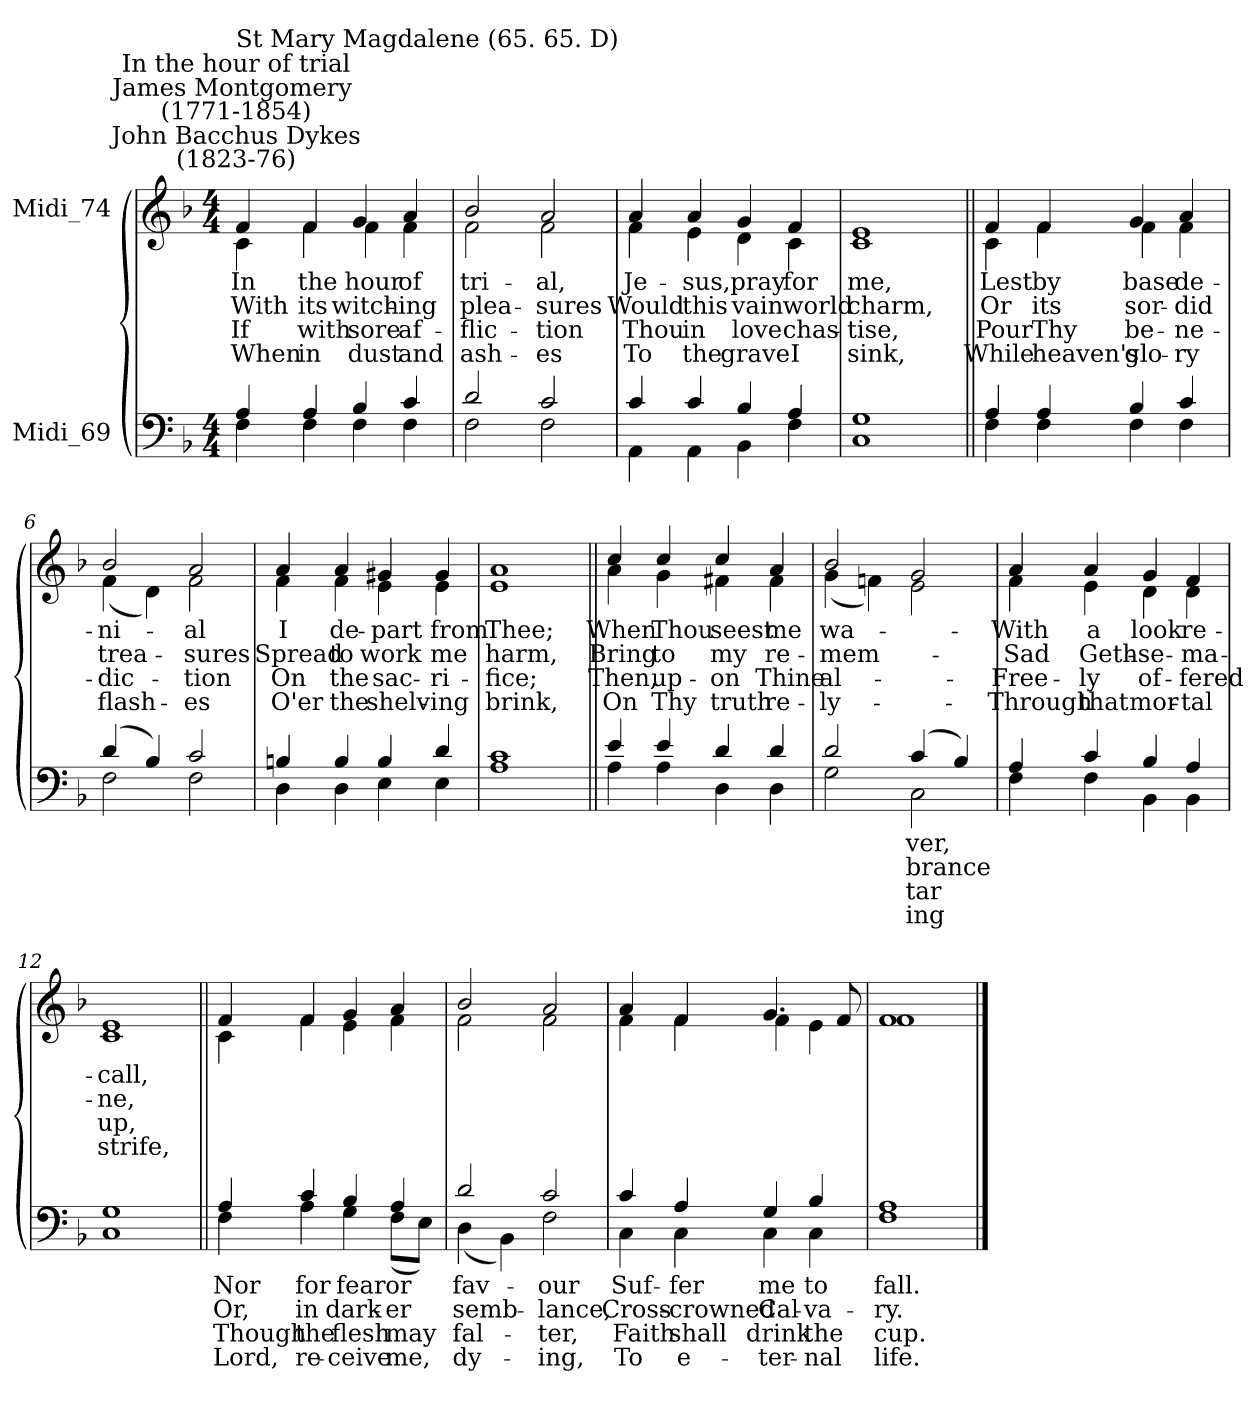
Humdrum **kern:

**kern	**text	**text	**text	**text	**kern	**text	**text	**text	**text
*part2	*part2	*part2	*part2	*part2	*part1	*part1	*part1	*part1	*part1
*staff2	*staff2	*staff2	*staff2	*staff2	*staff1	*staff1	*staff1	*staff1	*staff1
*I"Midi_69	*	*	*	*	*I"Midi_74	*	*	*	*
*clefF4	*	*	*	*	*clefG2	*	*	*	*
*k[b-]	*	*	*	*	*k[b-]	*	*	*	*
*F:	*	*	*	*	*F:	*	*	*	*
*M4/4	*	*	*	*	*M4/4	*	*	*	*
=1	=1	=1	=1	=1	=1	=1	=1	=1	=1
*^	*	*	*	*	*^	*	*	*	*
!	!	!	!	!	!	!LO:TX:a:cj:t=John Bacchus Dykes\n(1823-76)	!	!	!	!	!
!	!	!	!	!	!	!LO:TX:a:cj:t=James Montgomery \n(1771-1854)	!	!	!	!	!
!	!	!	!	!	!	!LO:TX:a:cj:t=In the hour of trial	!	!	!	!	!
!	!	!	!	!	!	!LO:TX:a:t=St Mary Magdalene (65. 65. D)	!	!	!	!	!
!	!	!	!	!	!	!	!	!LO:LY:b	!LO:LY:b	!LO:LY:b	!LO:LY:b
4A/	4F\	.	.	.	.	4f/	4c\	In	With	If	When
!	!	!	!	!	!	!	!	!LO:LY:b	!LO:LY:b	!LO:LY:b	!LO:LY:b
4A/	4F\	.	.	.	.	4f/	4f\	the	its	with	in
!	!	!	!	!	!	!	!	!LO:LY:b	!LO:LY:b	!LO:LY:b	!LO:LY:b
4B-/	4F\	.	.	.	.	4g/	4f\	hour	witch-	-sore	dust
!	!	!	!	!	!	!	!	!LO:LY:b	!LO:LY:b	!LO:LY:b	!LO:LY:b
4c/	4F\	.	.	.	.	4a/	4f\	of	ing	af-	-and
=2	=2	=2	=2	=2	=2	=2	=2	=2	=2	=2	=2
!	!	!	!	!	!	!	!	!LO:LY:b	!LO:LY:b	!LO:LY:b	!LO:LY:b
2d/	2F\	.	.	.	.	2b-/	2f\	tri-	-plea-	-flic-	-ash-
!	!	!	!	!	!	!	!	!LO:LY:b	!LO:LY:b	!LO:LY:b	!LO:LY:b
2c/	2F\	.	.	.	.	2a/	2f\	-al,	sures	tion	es
=3	=3	=3	=3	=3	=3	=3	=3	=3	=3	=3	=3
!	!	!	!	!	!	!	!	!LO:LY:b	!LO:LY:b	!LO:LY:b	!LO:LY:b
4c/	4AA\	.	.	.	.	4a/	4f\	Je-	-Would	Thou	To
!	!	!	!	!	!	!	!	!LO:LY:b	!LO:LY:b	!LO:LY:b	!LO:LY:b
4c/	4AA\	.	.	.	.	4a/	4e\	sus,	this	in	the
!	!	!	!	!	!	!	!	!LO:LY:b	!LO:LY:b	!LO:LY:b	!LO:LY:b
4B-/	4BB-\	.	.	.	.	4g/	4d\	pray	vain	love	grave
!	!	!	!	!	!	!	!	!LO:LY:b	!LO:LY:b	!LO:LY:b	!LO:LY:b
4A/	4F\	.	.	.	.	4f/	4c\	for	world	chas-	-I
=4	=4	=4	=4	=4	=4	=4	=4	=4	=4	=4	=4
!	!	!	!	!	!	!	!	!LO:LY:b	!LO:LY:b	!LO:LY:b	!LO:LY:b
1G/	1C\	.	.	.	.	1e/	1c\	me,	charm,	tise,	sink,
=5||	=5||	=5||	=5||	=5||	=5||	=5||	=5||	=5||	=5||	=5||	=5||
!	!	!	!	!	!	!	!	!LO:LY:b	!LO:LY:b	!LO:LY:b	!LO:LY:b
4A/	4F\	.	.	.	.	4f/	4c\	Lest	Or	Pour	While
!	!	!	!	!	!	!	!	!LO:LY:b	!LO:LY:b	!LO:LY:b	!LO:LY:b
4A/	4F\	.	.	.	.	4f/	4f\	by	its	Thy	heaven's
!	!	!	!	!	!	!	!	!LO:LY:b	!LO:LY:b	!LO:LY:b	!LO:LY:b
4B-/	4F\	.	.	.	.	4g/	4f\	base	sor-	-be-	-glo-
!	!	!	!	!	!	!	!	!LO:LY:b	!LO:LY:b	!LO:LY:b	!LO:LY:b
4c/	4F\	.	.	.	.	4a/	4f\	-de-	-did	ne-	-ry
!!LO:LB:g=z	!!
=6	=6	=6	=6	=6	=6	=6	=6	=6	=6	=6	=6
!	!	!	!	!	!	!	!	!LO:LY:b	!LO:LY:b	!LO:LY:b	!LO:LY:b
(>4d/	2F\	.	.	.	.	2b-/	(<4f\	ni-	trea-	dic-	flash-
4B-/)	.	.	.	.	.	.	4d\)	.	.	.	.
!	!	!	!	!	!	!	!	!LO:LY:b	!LO:LY:b	!LO:LY:b	!LO:LY:b
2c/	2F\	.	.	.	.	2a/	2f\	al	sures	tion	es
=7	=7	=7	=7	=7	=7	=7	=7	=7	=7	=7	=7
!	!	!	!	!	!	!	!	!LO:LY:b	!LO:LY:b	!LO:LY:b	!LO:LY:b
4Bn/	4D\	.	.	.	.	4a/	4f\	I	Spread	On	O'er
!	!	!	!	!	!	!	!	!LO:LY:b	!LO:LY:b	!LO:LY:b	!LO:LY:b
4B/	4D\	.	.	.	.	4a/	4f\	de-	-to	the	the
!	!	!	!	!	!	!	!	!LO:LY:b	!LO:LY:b	!LO:LY:b	!LO:LY:b
4B/	4E\	.	.	.	.	4g#X/	4e\	part	work	sac-	-shelv-
!	!	!	!	!	!	!	!	!LO:LY:b	!LO:LY:b	!LO:LY:b	!LO:LY:b
4d/	4E\	.	.	.	.	4g#/	4e\	-from	me	ri-	-ing
=8	=8	=8	=8	=8	=8	=8	=8	=8	=8	=8	=8
!	!	!	!	!	!	!	!	!LO:LY:b	!LO:LY:b	!LO:LY:b	!LO:LY:b
1c/	1A\	.	.	.	.	1a/	1e\	Thee;	harm,	fice;	brink,
=9||	=9||	=9||	=9||	=9||	=9||	=9||	=9||	=9||	=9||	=9||	=9||
!	!	!	!	!	!	!	!	!LO:LY:b	!LO:LY:b	!LO:LY:b	!LO:LY:b
4e/	4A\	.	.	.	.	4cc/	4a\	When	Bring	Then,	On
!	!	!	!	!	!	!	!	!LO:LY:b	!LO:LY:b	!LO:LY:b	!LO:LY:b
4e/	4A\	.	.	.	.	4cc/	4g\	Thou	to	up-	-Thy
!	!	!	!	!	!	!	!	!LO:LY:b	!LO:LY:b	!LO:LY:b	!LO:LY:b
4d/	4D\	.	.	.	.	4cc/	4f#X\	seest	my	on	truth
!	!	!	!	!	!	!	!	!LO:LY:b	!LO:LY:b	!LO:LY:b	!LO:LY:b
4d/	4D\	.	.	.	.	4a/	4f#\	me	re-	-Thine	re-
=10	=10	=10	=10	=10	=10	=10	=10	=10	=10	=10	=10
!	!	!	!	!	!	!	!	!LO:LY:b	!LO:LY:b	!LO:LY:b	!LO:LY:b
2d/	2G\	.	.	.	.	2b-/	(<4g\	-wa-	mem-	al-	ly-
.	.	.	.	.	.	.	4fn\)	.	.	.	.
!	!	!LO:LY:a	!LO:LY:a	!LO:LY:a	!LO:LY:a	!	!	!	!	!	!
(>4c/	2C\	ver,	brance	tar	ing	2g/	2e\	.	.	.	.
4B-/)	.	.	.	.	.	.	.	.	.	.	.
!!LO:LB:g=z	!!
=11	=11	=11	=11	=11	=11	=11	=11	=11	=11	=11	=11
!	!	!	!	!	!	!	!	!LO:LY:b	!LO:LY:b	!LO:LY:b	!LO:LY:b
4A/	4F\	.	.	.	.	4a/	4f\	With	Sad	Free-	-Through
!	!	!	!	!	!	!	!	!LO:LY:b	!LO:LY:b	!LO:LY:b	!LO:LY:b
4c/	4F\	.	.	.	.	4a/	4e\	a	Geth-	-ly	that
!	!	!	!	!	!	!	!	!LO:LY:b	!LO:LY:b	!LO:LY:b	!LO:LY:b
4B-/	4BB-\	.	.	.	.	4g/	4d\	look	se-	-of-	-mor-
!	!	!	!	!	!	!	!	!LO:LY:b	!LO:LY:b	!LO:LY:b	!LO:LY:b
4A/	4BB-\	.	.	.	.	4f/	4d\	-re-	-ma-	-fered	tal
=12	=12	=12	=12	=12	=12	=12	=12	=12	=12	=12	=12
!	!	!	!	!	!	!	!	!LO:LY:b	!LO:LY:b	!LO:LY:b	!LO:LY:b
1G/	1C\	.	.	.	.	1e/	1c\	call,	ne,	up,	strife,
=13||	=13||	=13||	=13||	=13||	=13||	=13||	=13||	=13||	=13||	=13||	=13||
!	!	!LO:LY:a	!LO:LY:a	!LO:LY:a	!LO:LY:a	!	!	!	!	!	!
4A/	4F\	Nor	Or,	Though	Lord,	4f/	4c\	.	.	.	.
!	!	!LO:LY:a	!LO:LY:a	!LO:LY:a	!LO:LY:a	!	!	!	!	!	!
4c/	4A\	for	in	the	re-	4f/	4f\	.	.	.	.
!	!	!LO:LY:a	!LO:LY:a	!LO:LY:a	!LO:LY:a	!	!	!	!	!	!
4B-/	4G\	-fear	dark-	-flesh	ceive	4g/	4e\	.	.	.	.
!	!	!LO:LY:a	!LO:LY:a	!LO:LY:a	!LO:LY:a	!	!	!	!	!	!
4A/	(<8F\L	or	er	may	me,	4a/	4f\	.	.	.	.
.	8E\J)	.	.	.	.	.	.	.	.	.	.
=14	=14	=14	=14	=14	=14	=14	=14	=14	=14	=14	=14
!	!	!LO:LY:a	!LO:LY:a	!LO:LY:a	!LO:LY:a	!	!	!	!	!	!
2d/	(<4D\	fav-	semb-	fal-	dy-	2b-/	2f\	.	.	.	.
.	4BB-\)	.	.	.	.	.	.	.	.	.	.
!	!	!LO:LY:a	!LO:LY:a	!LO:LY:a	!LO:LY:a	!	!	!	!	!	!
2c/	2F\	our	lance,	ter,	ing,	2a/	2f\	.	.	.	.
=15	=15	=15	=15	=15	=15	=15	=15	=15	=15	=15	=15
!	!	!LO:LY:a	!LO:LY:a	!LO:LY:a	!LO:LY:a	!	!	!	!	!	!
4c/	4C\	Suf-	-Cross-	-Faith	To	4a/	4f\	.	.	.	.
!	!	!LO:LY:a	!LO:LY:a	!LO:LY:a	!LO:LY:a	!	!	!	!	!	!
4A/	4C\	fer	crowned	shall	e-	4f/	4f\	.	.	.	.
!	!	!LO:LY:a	!LO:LY:a	!LO:LY:a	!LO:LY:a	!	!	!	!	!	!
4G/	4C\	-me	Cal-	-drink	ter-	4.g/	4f\	.	.	.	.
!	!	!LO:LY:a	!LO:LY:a	!LO:LY:a	!LO:LY:a	!	!	!	!	!	!
4B-/	4C\	-to	va-	-the	nal	.	4e\	.	.	.	.
.	.	.	.	.	.	8f/	.	.	.	.	.
=16	=16	=16	=16	=16	=16	=16	=16	=16	=16	=16	=16
!	!	!LO:LY:a	!LO:LY:a	!LO:LY:a	!LO:LY:a	!	!	!	!	!	!
1A/	1F\	fall.	ry.	cup.	life.	1f/	1f\	.	.	.	.
*v	*v	*	*	*	*	*	*	*	*	*	*
*	*	*	*	*	*v	*v	*	*	*	*
==	==	==	==	==	==	==	==	==	==
*-	*-	*-	*-	*-	*-	*-	*-	*-	*-
